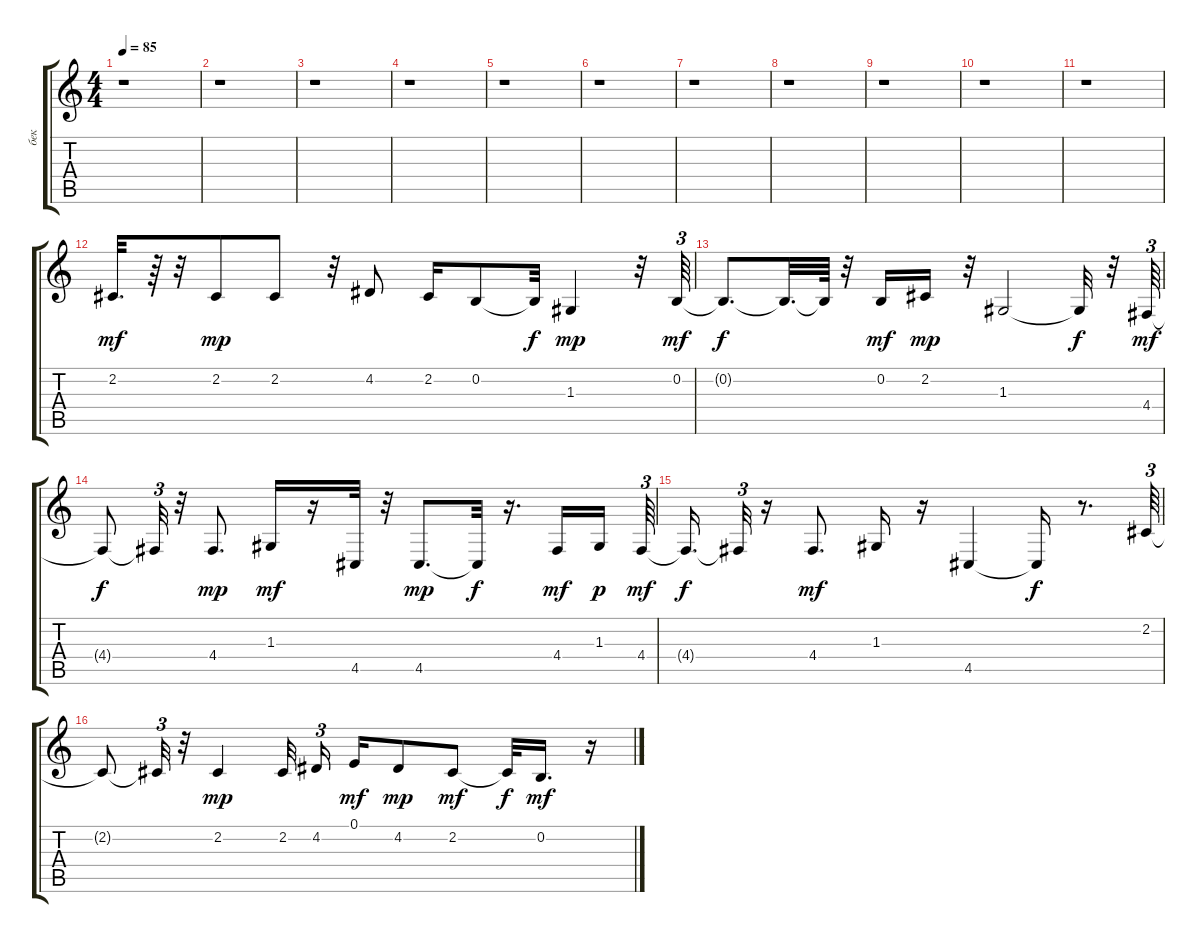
\track ("бек" "бек") {instrument voiceoohs}
\staff {score tabs}
\tuning (E4 B3 G3 D3 A2 E2) {hide}
\ts (4 4)
\tempo 85
\clef g2
\ks c
r.1{dy f} |
r.1 |
r.1 |
r.1 |
r.1 |
r.1 |
r.1 |
r.1 |
r.1 |
r.1 |
r.1 |
2.2.32{d dy mf} r.64 r.32 2.2.8{dy mp} 2.2.8 r.32 4.2.8 2.2.16 0.2.8 0.2{t}.32{dy f} 1.3.4{dy mp} r.32 0.2.64{tu (3 2) dy mf} |
0.2{t}.8{d dy f} 0.2{t}.32{d} 0.2{t}.64 r.32 0.2.16{dy mf} 2.2.16{dy mp} r.32 1.3.2 1.3{t}.32{dy f} r.32 4.4.64{tu (3 2) dy mf} |
4.4{t}.8{dy f} 4.4{t}.32{tu (3 2)} r.32 4.4.8{d dy mp} 1.3.16{dy mf} r.16 4.5.32 r.32 4.5.8{d dy mp} 4.5{t}.32{dy f} r.16{d} 4.4.16{dy mf} 1.3.16{dy p beam splitsecondary} 4.4.64{tu (3 2) dy mf} |
4.4{t}.16{d dy f} 4.4{t}.32{tu (3 2)} r.16 4.4.8{d dy mf} 1.3.16 r.16 4.5.4 4.5{t}.16{dy f} r.8{d} 2.2.64{tu (3 2)} |
2.2{t}.8 2.2{t}.32{tu (3 2)} r.32 2.2.4{dy mp} 2.2.32 4.2.16{tu (3 2)} 0.1.16{dy mf} 4.2.8{dy mp} 2.2.8{dy mf} 2.2{t}.32{dy f} 0.2.16{d dy mf} r.16
